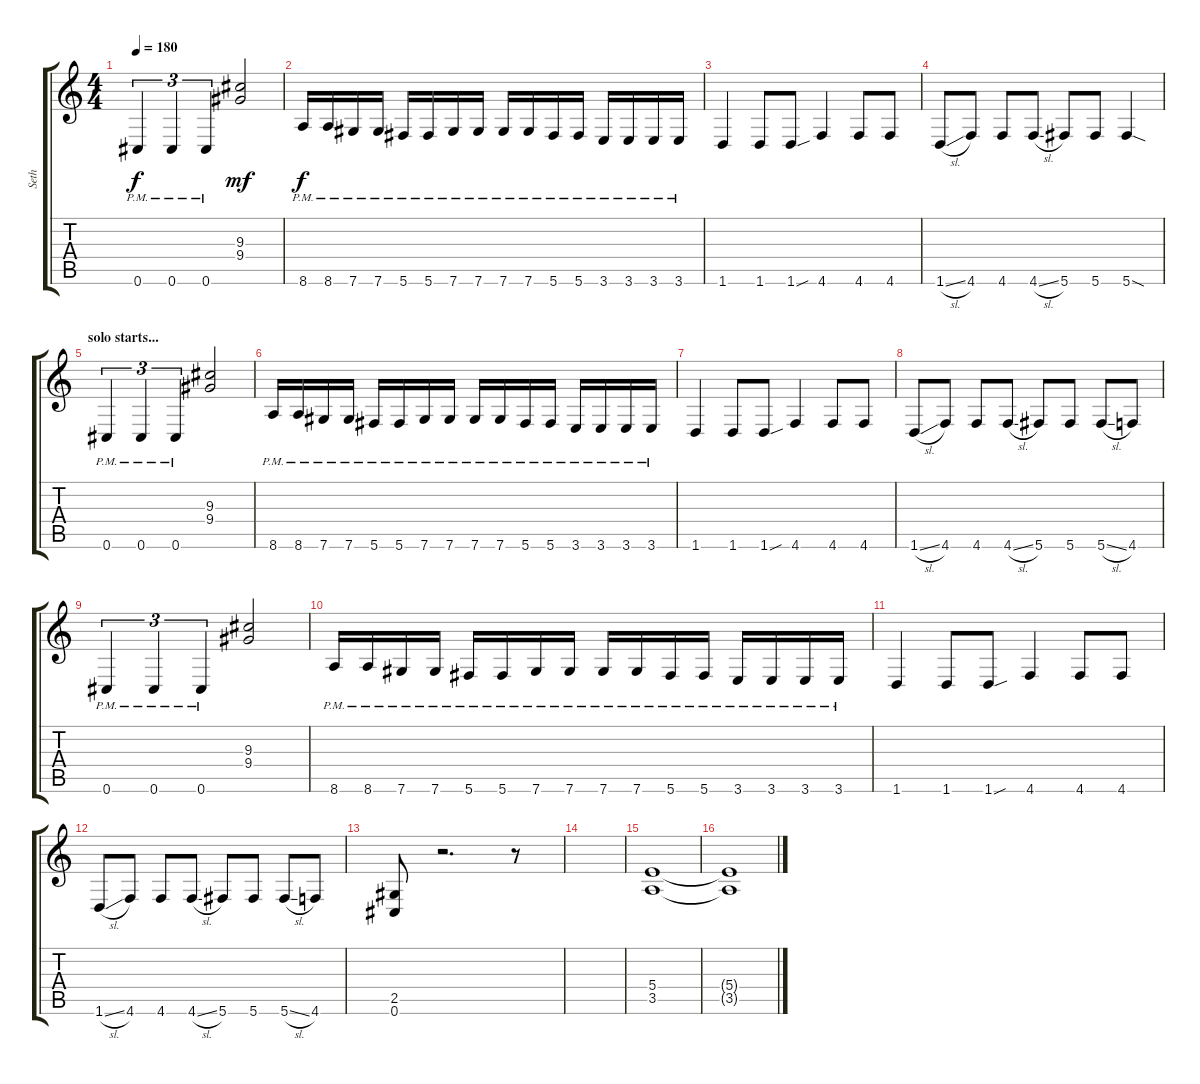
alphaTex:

\track ("Seth" "Seth") {instrument distortionguitar}
\staff {score tabs}
\tuning (Db4 Ab3 E3 B2 Gb2 Db2) {hide}
\ts (4 4)
\tempo 180
\clef g2
\ks c
0.6{pm}.4{tu (3 2) dy f} 0.6{pm}.4{tu (3 2)} 0.6{pm}.4{tu (3 2)} (9.3 9.4).2{dy mf} |
8.6{pm}.16{dy f} 8.6{pm}.16 7.6{pm}.16 7.6{pm}.16 5.6{pm}.16 5.6{pm}.16 7.6{pm}.16 7.6{pm}.16 7.6{pm}.16 7.6{pm}.16 5.6{pm}.16 5.6{pm}.16 3.6{pm}.16 3.6{pm}.16 3.6{pm}.16 3.6{pm}.16 |
1.6.4 1.6.8 1.6{sou}.8 4.6.4 4.6.8 4.6.8 |
1.6{sl}.8 4.6.8 4.6.8 4.6{sl}.8 5.6.8 5.6.8 5.6{sod}.4 |
\section ("" "solo starts...")
0.6{pm}.4{tu (3 2) balance 8} 0.6{pm}.4{tu (3 2)} 0.6{pm}.4{tu (3 2)} (9.3 9.4).2 |
8.6{pm}.16 8.6{pm}.16 7.6{pm}.16 7.6{pm}.16 5.6{pm}.16 5.6{pm}.16 7.6{pm}.16 7.6{pm}.16 7.6{pm}.16 7.6{pm}.16 5.6{pm}.16 5.6{pm}.16 3.6{pm}.16 3.6{pm}.16 3.6{pm}.16 3.6{pm}.16 |
1.6.4 1.6.8 1.6{sou}.8 4.6.4 4.6.8 4.6.8 |
1.6{sl}.8 4.6.8 4.6.8 4.6{sl}.8 5.6.8 5.6.8 5.6{sl}.8 4.6.8 |
0.6{pm}.4{tu (3 2)} 0.6{pm}.4{tu (3 2)} 0.6{pm}.4{tu (3 2)} (9.3 9.4).2 |
8.6{pm}.16 8.6{pm}.16 7.6{pm}.16 7.6{pm}.16 5.6{pm}.16 5.6{pm}.16 7.6{pm}.16 7.6{pm}.16 7.6{pm}.16 7.6{pm}.16 5.6{pm}.16 5.6{pm}.16 3.6{pm}.16 3.6{pm}.16 3.6{pm}.16 3.6{pm}.16 |
1.6.4 1.6.8 1.6{sou}.8 4.6.4 4.6.8 4.6.8 |
1.6{sl}.8 4.6.8 4.6.8 4.6{sl}.8 5.6.8 5.6.8 5.6{sl}.8 4.6.8 |
(2.5 0.6).8 r.2{d} r.8 |
|
(5.4 3.5).1 |
(5.4{t} 3.5{t}).1
